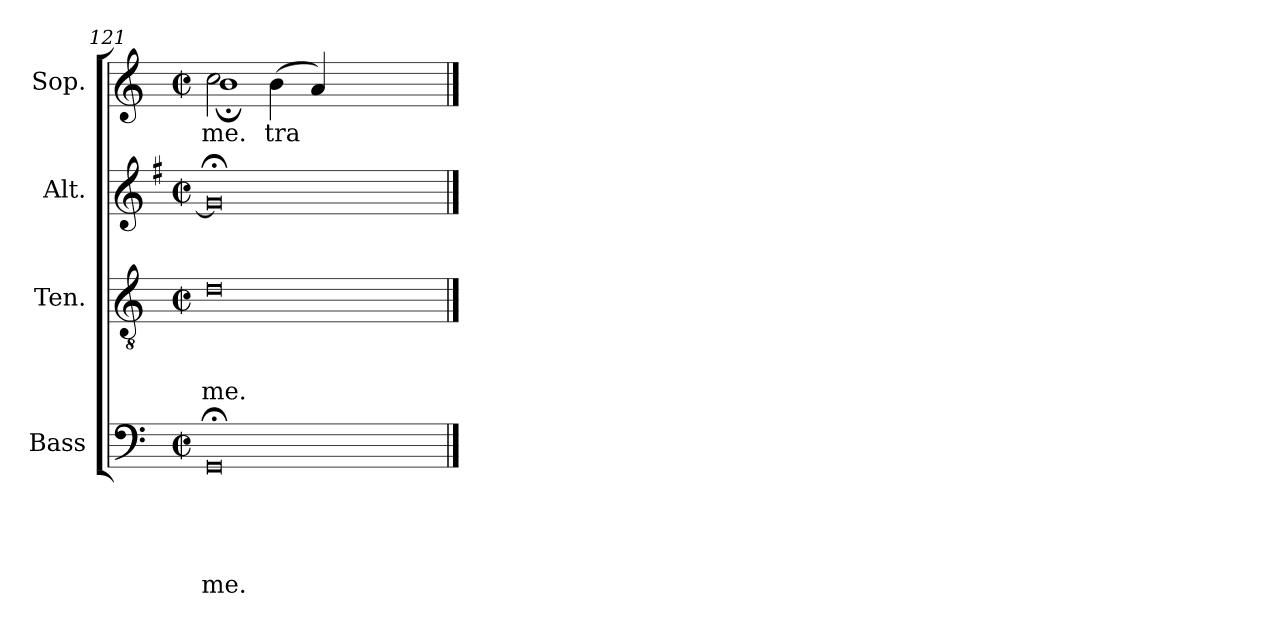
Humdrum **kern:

**kern	**text	**text	**text	**text	**text	**kern	**text	**text	**text	**kern	**text	**kern	**text
*part4	*part4	*part4	*part4	*part4	*part4	*part3	*part3	*part3	*part3	*part2	*part2	*part1	*part1
*staff4	*staff4	*staff4	*staff4	*staff4	*staff4	*staff3	*staff3	*staff3	*staff3	*staff2	*staff2	*staff1	*staff1
*I"Bass	*	*	*	*	*	*I"Ten.	*	*	*	*I"Alt.	*	*I"Sop.	*
*clefF4	*	*	*	*	*	*clefGv2	*	*	*	*clefG2	*	*clefG2	*
*	*	*	*	*	*	*	*	*	*	*ITrd-3c-5	*	*	*
*k[]	*	*	*	*	*	*k[]	*	*	*	*k[]	*	*k[]	*
*C:	*	*	*	*	*	*C:	*	*	*	*C:	*	*C:	*
*M2/2	*	*	*	*	*	*M2/2	*	*	*	*M2/2	*	*M2/2	*
*met(c|)	*	*	*	*	*	*met(c|)	*	*	*	*met(c|)	*	*met(c|)	*
=121	=121	=121	=121	=121	=121	=121	=121	=121	=121	=121	=121	=121	=121
!	!	!	!	!	!LO:LY:b	!	!	!	!LO:LY:b	!	!	!	!LO:LY:b
*	*	*	*	*	*	*	*	*	*	*	*	*^	*
0GG;	.	.	.	.	me.	0d	.	.	me.	0cc;]	.	2cc\	1b;	me.
!	!	!	!	!	!	!	!	!	!	!	!	!	!	!LO:LY:b
.	.	.	.	.	.	.	.	.	.	.	.	(>4b\	.	tra
.	.	.	.	.	.	.	.	.	.	.	.	4a/)	.	.
.	.	.	.	.	.	.	.	.	.	.	.	1ryy	1ryy	.
*	*	*	*	*	*	*	*	*	*	*	*	*v	*v	*
==	==	==	==	==	==	==	==	==	==	==	==	==	==
*-	*-	*-	*-	*-	*-	*-	*-	*-	*-	*-	*-	*-	*-
